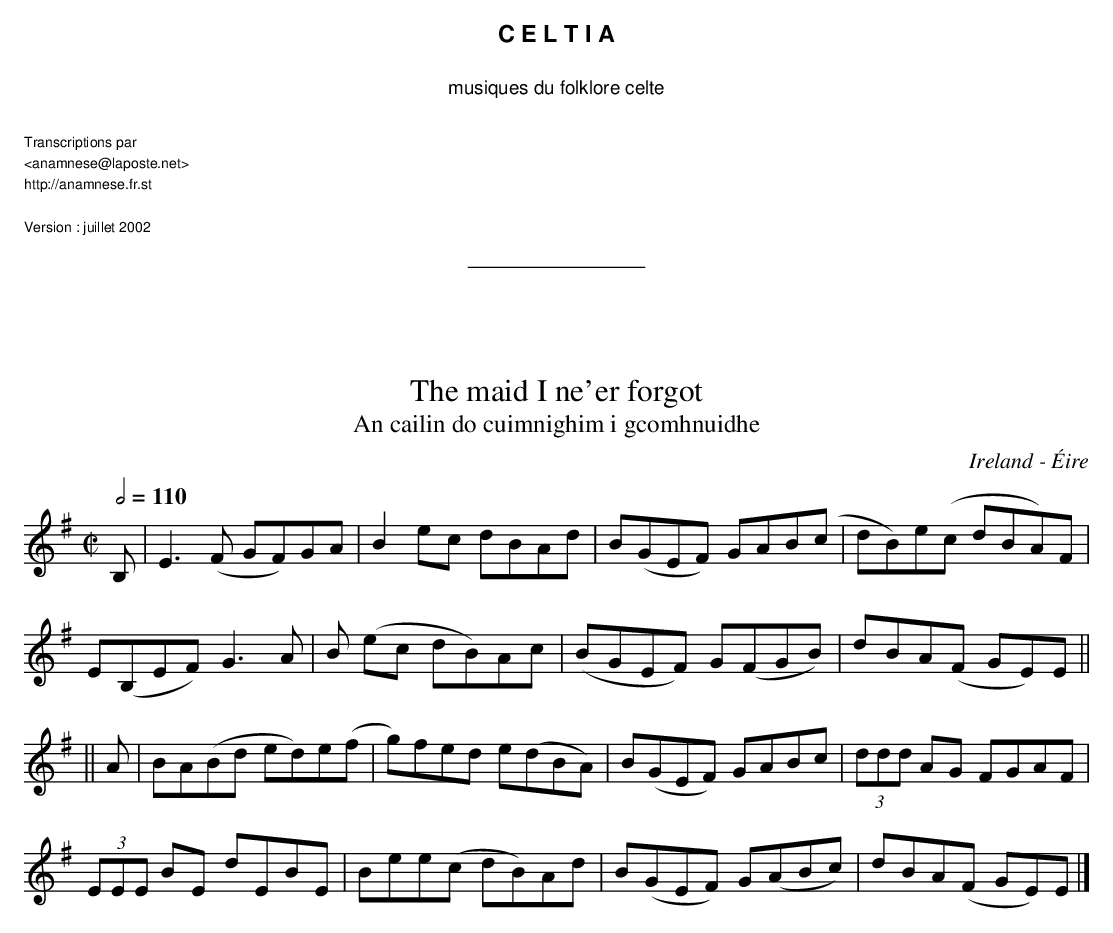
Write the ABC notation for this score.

X:1
T:The maid I ne'er forgot
T:An cailin do cuimnighim i gcomhnuidhe
O:Ireland - Éire
M:C|
L:1/8
Q:1/2=110
K:G
B, | E3 (F GF)GA | B2 e-c dBAd | B(GEF) GAB(c|dB)e(c dBA)F |
E(B,EF) G3 A-|B (ec dB)Ac | (BGEF) G(FGB) | dBA(F GE)E ||
||A | BA(Bd ed)e(f | g)fed e(dBA) | B(GEF) GABc | (3ddd A-G FGAF |
(3EEE B-E dEBE | Bee(c dB)Ad | B(GEF) G(ABc) | dBA(F GE)E |]
